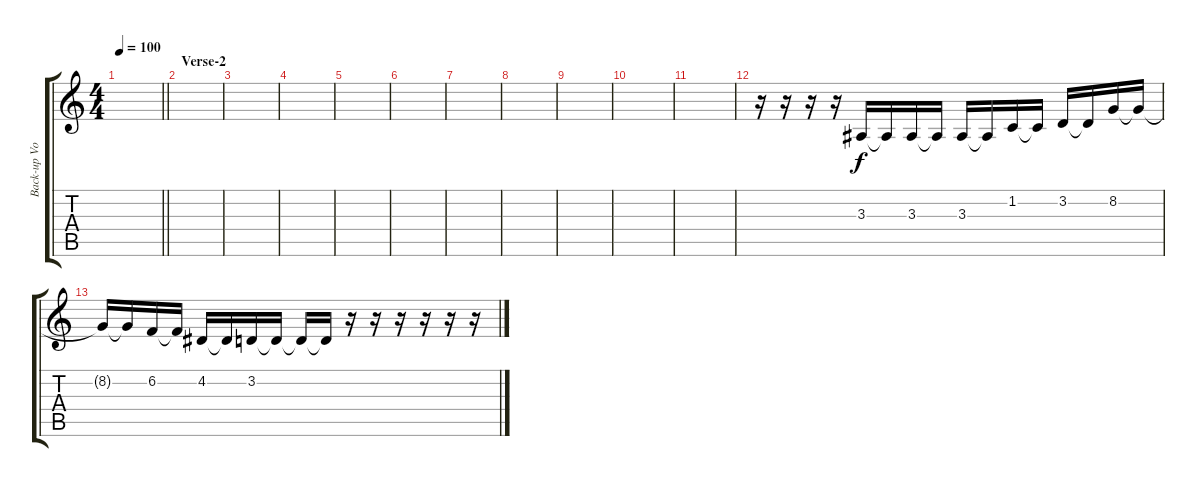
\track ("Back-up Vocals" "Back-up Vo") {instrument trumpet}
\staff {score tabs}
\tuning (E4 B3 G3 D3 A2 E2) {hide}
\ts (4 4)
\tempo 100
\clef g2
\barLineRight lightlight
\ks c
|
\section ("" "Verse-2")
|
|
|
|
|
|
|
|
|
|
r.16 r.16 r.16 r.16 3.3.16 3.3{t}.16 3.3.16 3.3{t}.16 3.3.16 3.3{t}.16 1.2.16 1.2{t}.16 3.2.16 3.2{t}.16 8.2.16 8.2{t}.16 |
8.2{t}.16 8.2{t}.16 6.2.16 6.2{t}.16 4.2.16 4.2{t}.16 3.2.16 3.2{t}.16 3.2{t}.16 3.2{t}.16 r.16 r.16 r.16 r.16 r.16 r.16
